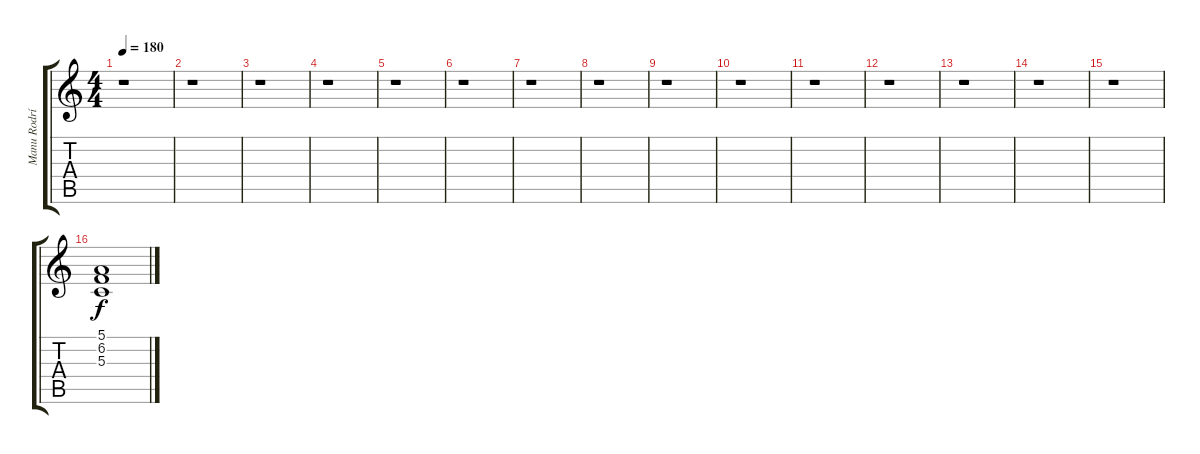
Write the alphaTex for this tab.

\track ("Manu Rodríguez" "Manu Rodrí") {instrument tremolostrings}
\staff {score tabs}
\tuning (E4 B3 G3 D3 A2 E2) {hide}
\ts (4 4)
\tempo 180
\clef g2
\ks c
r.1{dy f} |
r.1 |
r.1 |
r.1 |
r.1 |
r.1 |
r.1 |
r.1 |
r.1 |
r.1 |
r.1 |
r.1 |
r.1 |
r.1 |
r.1 |
(5.1 6.2 5.3).1
